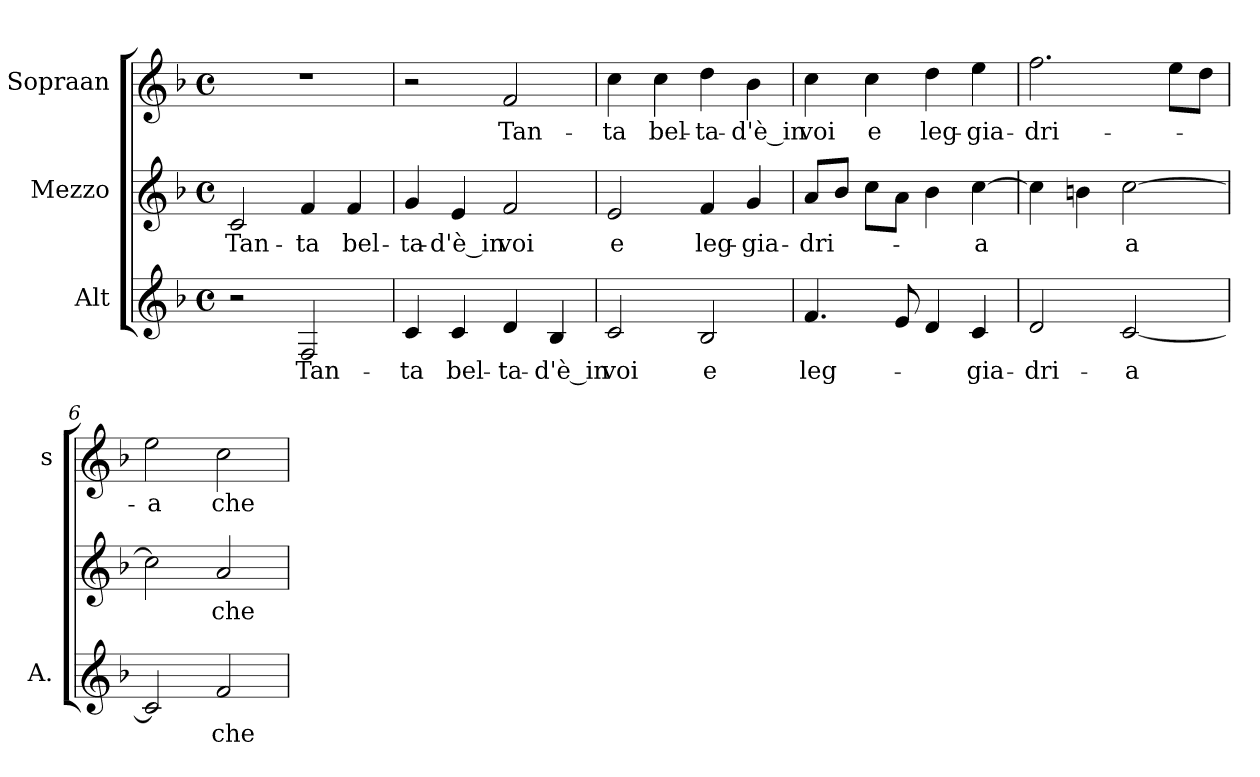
**kern	**text	**kern	**text	**kern	**text
*part3	*part3	*part2	*part2	*part1	*part1
*staff3	*staff3	*staff2	*staff2	*staff1	*staff1
*I"Alt	*	*I"Mezzo	*	*I"Sopraan	*
*I'A.	*	*	*	*I's	*
!!LO:PB:g=z
*clefG2	*	*clefG2	*	*clefG2	*
*k[b-]	*	*k[b-]	*	*k[b-]	*
*F:	*	*F:	*	*F:	*
*M4/4	*	*M4/4	*	*M4/4	*
*met(c)	*	*met(c)	*	*met(c)	*
=1	=1	=1	=1	=1	=1
!	!	!	!LO:LY:b:color=#000000	!	!
2r	.	2ci/	Tan-	1r	.
!	!LO:LY:b:color=#000000	!	!	!	!
!	!	!	!LO:LY:b:color=#000000	!	!
2Fi/	Tan-	4fi/	-ta	.	.
!	!	!	!LO:LY:b:color=#000000	!	!
.	.	4fi/	bel-	.	.
=2	=2	=2	=2	=2	=2
!	!LO:LY:b:color=#000000	!	!	!	!
!	!	!	!LO:LY:b:color=#000000	!	!
4ci/	-ta	4gi/	-ta-	2r	.
!	!LO:LY:b:color=#000000	!	!	!	!
!	!	!	!LO:LY:b:color=#000000	!	!
4ci/	bel-	4ei/	-d'è_in	.	.
!	!LO:LY:b:color=#000000	!	!	!	!
!	!	!	!LO:LY:b:color=#000000	!	!
!	!	!	!	!	!LO:LY:b:color=#000000
4di/	-ta-	2fi/	voi	2fi/	Tan-
!	!LO:LY:b:color=#000000	!	!	!	!
4B-i/	-d'è_in	.	.	.	.
=3	=3	=3	=3	=3	=3
!	!LO:LY:b:color=#000000	!	!	!	!
!	!	!	!LO:LY:b:color=#000000	!	!
!	!	!	!	!	!LO:LY:b:color=#000000
2ci/	voi	2ei/	e	4cci\	-ta
!	!	!	!	!	!LO:LY:b:color=#000000
.	.	.	.	4cci\	bel-
!	!LO:LY:b:color=#000000	!	!	!	!
!	!	!	!LO:LY:b:color=#000000	!	!
!	!	!	!	!	!LO:LY:b:color=#000000
2B-i/	e	4fi/	leg-	4ddi\	-ta-
!	!	!	!LO:LY:b:color=#000000	!	!
!	!	!	!	!	!LO:LY:b:color=#000000
.	.	4gi/	-gia-	4b-i\	-d'è_in
=4	=4	=4	=4	=4	=4
!	!LO:LY:b:color=#000000	!	!	!	!
!	!	!	!LO:LY:b:color=#000000	!	!
!	!	!	!	!	!LO:LY:b:color=#000000
4.fi/	leg-	8ai/L	-dri-	4cci\	voi
.	.	8b-i/J	.	.	.
!	!	!	!	!	!LO:LY:b:color=#000000
.	.	8cci\L	.	4cci\	e
8ei/	.	8ai\J	.	.	.
!	!	!	!	!	!LO:LY:b:color=#000000
4di/	.	4b-i\	.	4ddi\	leg-
!	!LO:LY:b:color=#000000	!	!	!	!
!	!	!	!LO:LY:b:color=#000000	!	!
!	!	!	!	!	!LO:LY:b:color=#000000
4ci/	-gia-	[>4cci\	-a	4eei\	-gia-
=5	=5	=5	=5	=5	=5
!	!LO:LY:b:color=#000000	!	!	!	!
!	!	!	!	!	!LO:LY:b:color=#000000
2di/	-dri-	4cci\]	.	2.ffi\	-dri-
.	.	4bni\	.	.	.
!	!LO:LY:b:color=#000000	!	!	!	!
!	!	!	!LO:LY:b:color=#000000	!	!
[<2ci/	-a	[>2cci\	a	.	.
.	.	.	.	8eei\L	.
.	.	.	.	8ddi\J	.
!!LO:LB:g=z
=6	=6	=6	=6	=6	=6
!	!	!	!	!	!LO:LY:b:color=#000000
2ci/]	.	2cci\]	.	2eei\	-a
!	!LO:LY:b:color=#000000	!	!	!	!
!	!	!	!LO:LY:b:color=#000000	!	!
!	!	!	!	!	!LO:LY:b:color=#000000
2fi/	che	2ai/	che	2cci\	che
=	=	=	=	=	=
*-	*-	*-	*-	*-	*-
